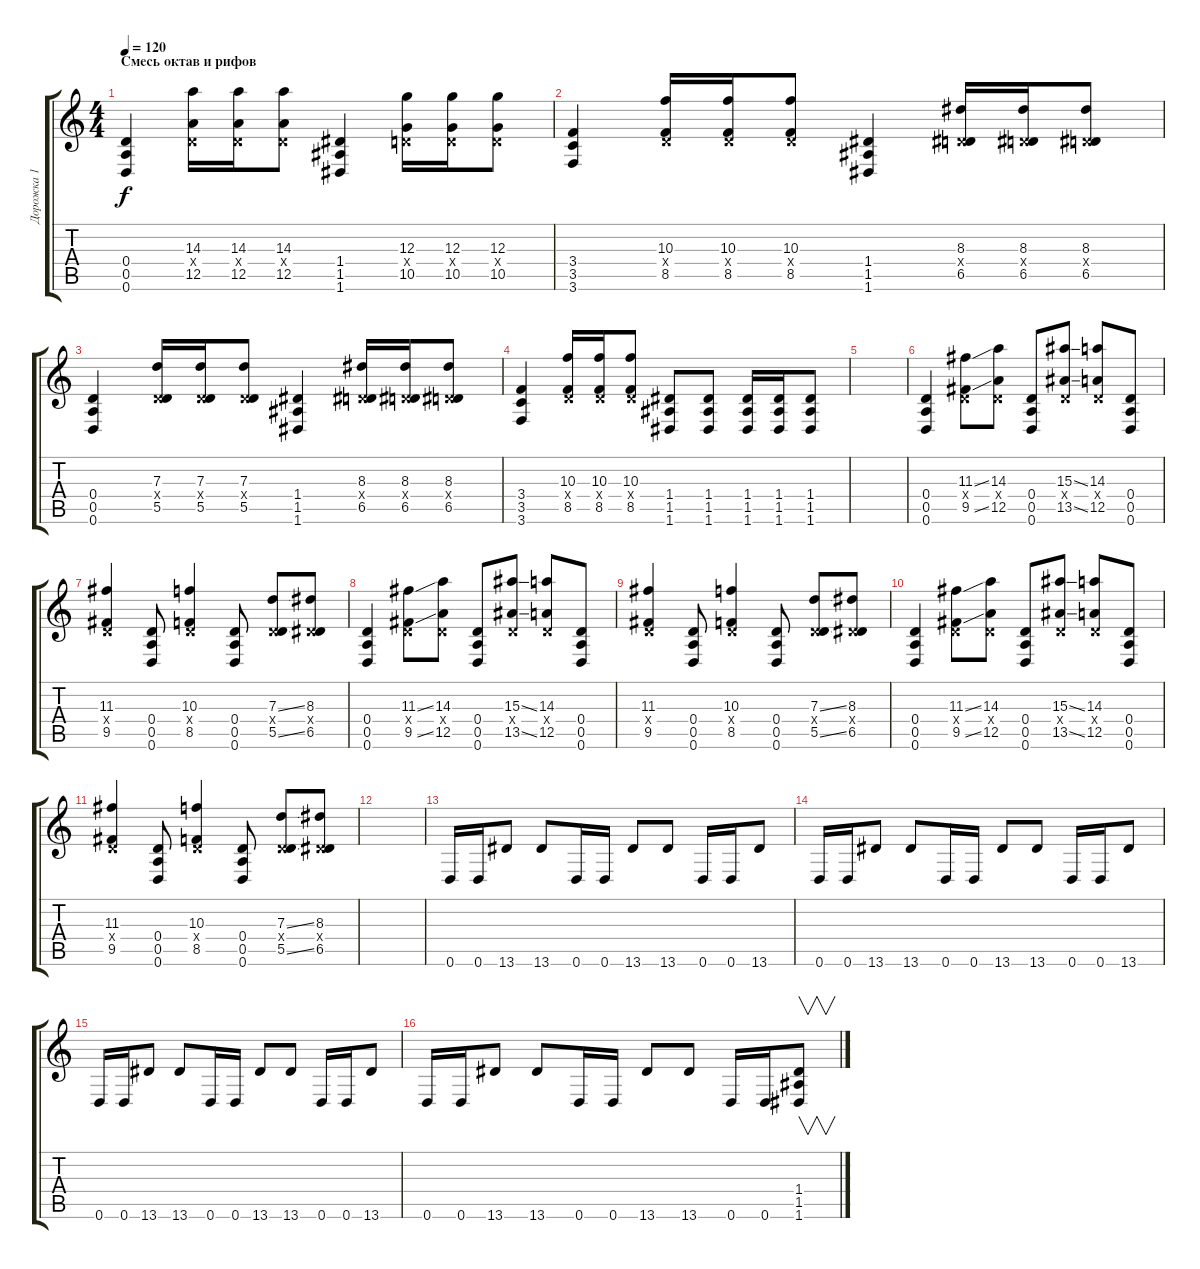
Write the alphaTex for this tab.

\track ("Дорожка 1" "Дорожка 1") {instrument distortionguitar}
\staff {score tabs}
\tuning (E4 B3 G3 D3 A2 D2) {hide}
\ts (4 4)
\section ("" "Смесь октав и рифов")
\tempo 120
\clef g2
\ks c
(0.4 0.5 0.6).4{dy f instrument distortionguitar} (14.3 0.4{x} 12.5).16 (14.3 0.4{x} 12.5).16 (14.3 0.4{x} 12.5).8 (1.4 1.5 1.6).4 (12.3 0.4{x} 10.5).16 (12.3 0.4{x} 10.5).16 (12.3 0.4{x} 10.5).8 |
(3.4 3.5 3.6).4 (10.3 0.4{x} 8.5).16 (10.3 0.4{x} 8.5).16 (10.3 0.4{x} 8.5).8 (1.4 1.5 1.6).4 (8.3 0.4{x} 6.5).16 (8.3 0.4{x} 6.5).16 (8.3 0.4{x} 6.5).8 |
(0.4 0.5 0.6).4 (7.3 0.4{x} 5.5).16 (7.3 0.4{x} 5.5).16 (7.3 0.4{x} 5.5).8 (1.4 1.5 1.6).4 (8.3 0.4{x} 6.5).16 (8.3 0.4{x} 6.5).16 (8.3 0.4{x} 6.5).8 |
(3.4 3.5 3.6).4 (10.3 0.4{x} 8.5).16 (10.3 0.4{x} 8.5).16 (10.3 0.4{x} 8.5).8 (1.4 1.5 1.6).8 (1.4 1.5 1.6).8 (1.4 1.5 1.6).16 (1.4 1.5 1.6).16 (1.4 1.5 1.6).8 |
|
(0.4 0.5 0.6).4 (11.3{ss} 0.4{x} 9.5{ss}).8 (14.3 0.4{x} 12.5).8 (0.4 0.5 0.6).8 (15.3{ss} 0.4{x} 13.5{ss}).8 (14.3 0.4{x} 12.5).8 (0.4 0.5 0.6).8 |
(11.3 0.4{x} 9.5).4 (0.4 0.5 0.6).8 (10.3 0.4{x} 8.5).4 (0.4 0.5 0.6).8 (7.3{ss} 0.4{x} 5.5{ss}).8 (8.3 0.4{x} 6.5).8 |
(0.4 0.5 0.6).4 (11.3{ss} 0.4{x} 9.5{ss}).8 (14.3 0.4{x} 12.5).8 (0.4 0.5 0.6).8 (15.3{ss} 0.4{x} 13.5{ss}).8 (14.3 0.4{x} 12.5).8 (0.4 0.5 0.6).8 |
(11.3 0.4{x} 9.5).4 (0.4 0.5 0.6).8 (10.3 0.4{x} 8.5).4 (0.4 0.5 0.6).8 (7.3{ss} 0.4{x} 5.5{ss}).8 (8.3 0.4{x} 6.5).8 |
(0.4 0.5 0.6).4 (11.3{ss} 0.4{x} 9.5{ss}).8 (14.3 0.4{x} 12.5).8 (0.4 0.5 0.6).8 (15.3{ss} 0.4{x} 13.5{ss}).8 (14.3 0.4{x} 12.5).8 (0.4 0.5 0.6).8 |
(11.3 0.4{x} 9.5).4 (0.4 0.5 0.6).8 (10.3 0.4{x} 8.5).4 (0.4 0.5 0.6).8 (7.3{ss} 0.4{x} 5.5{ss}).8 (8.3 0.4{x} 6.5).8 |
|
0.6.16 0.6.16 13.6.8 13.6.8 0.6.16 0.6.16 13.6.8 13.6.8 0.6.16 0.6.16 13.6.8 |
0.6.16 0.6.16 13.6.8 13.6.8 0.6.16 0.6.16 13.6.8 13.6.8 0.6.16 0.6.16 13.6.8 |
0.6.16 0.6.16 13.6.8 13.6.8 0.6.16 0.6.16 13.6.8 13.6.8 0.6.16 0.6.16 13.6.8 |
0.6.16 0.6.16 13.6.8 13.6.8 0.6.16 0.6.16 13.6.8 13.6.8 0.6.16 0.6.16 (1.4 1.5 1.6).8{v}
